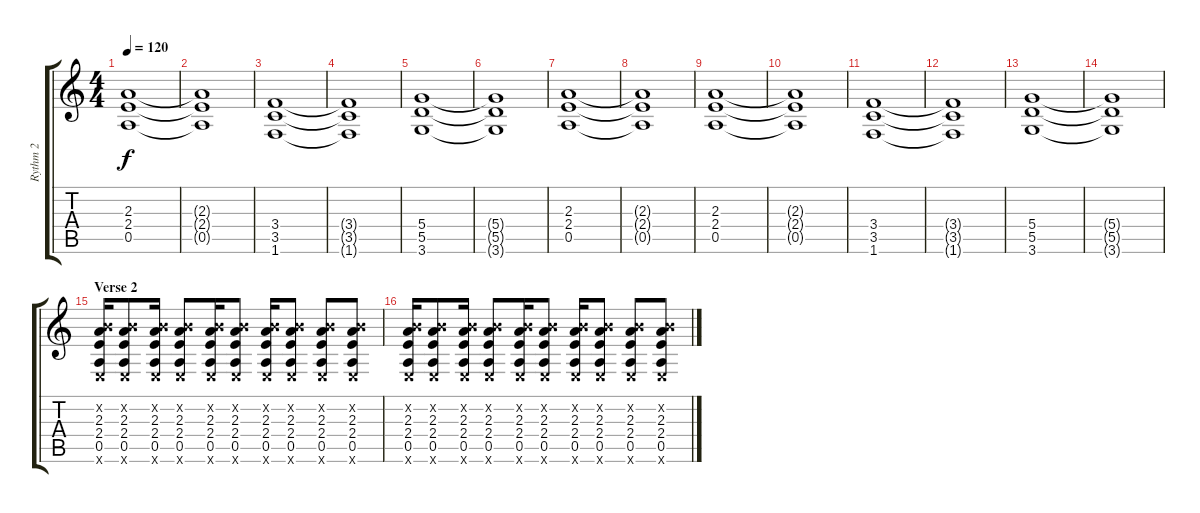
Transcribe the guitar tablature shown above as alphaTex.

\track ("Rythm 2" "Rythm 2") {instrument distortionguitar}
\staff {score tabs}
\tuning (E4 B3 G3 D3 A2 E2) {hide}
\ts (4 4)
\tempo 120
\clef g2
\ks c
(2.3 2.4 0.5).1{dy f} |
(2.3{t} 2.4{t} 0.5{t}).1 |
(3.4 3.5 1.6).1 |
(3.4{t} 3.5{t} 1.6{t}).1 |
(5.4 5.5 3.6).1 |
(5.4{t} 5.5{t} 3.6{t}).1 |
(2.3 2.4 0.5).1 |
(2.3{t} 2.4{t} 0.5{t}).1 |
(2.3 2.4 0.5).1 |
(2.3{t} 2.4{t} 0.5{t}).1 |
(3.4 3.5 1.6).1 |
(3.4{t} 3.5{t} 1.6{t}).1 |
(5.4 5.5 3.6).1 |
(5.4{t} 5.5{t} 3.6{t}).1 |
\section ("" "Verse 2")
(0.2{x} 2.3 2.4 0.5 0.6{x}).16 (0.2{x} 2.3 2.4 0.5 0.6{x}).8 (0.2{x} 2.3 2.4 0.5 0.6{x}).16 (0.2{x} 2.3 2.4 0.5 0.6{x}).8 (0.2{x} 2.3 2.4 0.5 0.6{x}).16 (0.2{x} 2.3 2.4 0.5 0.6{x}).8 (0.2{x} 2.3 2.4 0.5 0.6{x}).16 (0.2{x} 2.3 2.4 0.5 0.6{x}).8 (0.2{x} 2.3 2.4 0.5 0.6{x}).8 (0.2{x} 2.3 2.4 0.5 0.6{x}).8 |
(0.2{x} 2.3 2.4 0.5 0.6{x}).16 (0.2{x} 2.3 2.4 0.5 0.6{x}).8 (0.2{x} 2.3 2.4 0.5 0.6{x}).16 (0.2{x} 2.3 2.4 0.5 0.6{x}).8 (0.2{x} 2.3 2.4 0.5 0.6{x}).16 (0.2{x} 2.3 2.4 0.5 0.6{x}).8 (0.2{x} 2.3 2.4 0.5 0.6{x}).16 (0.2{x} 2.3 2.4 0.5 0.6{x}).8 (0.2{x} 2.3 2.4 0.5 0.6{x}).8 (0.2{x} 2.3 2.4 0.5 0.6{x}).8
